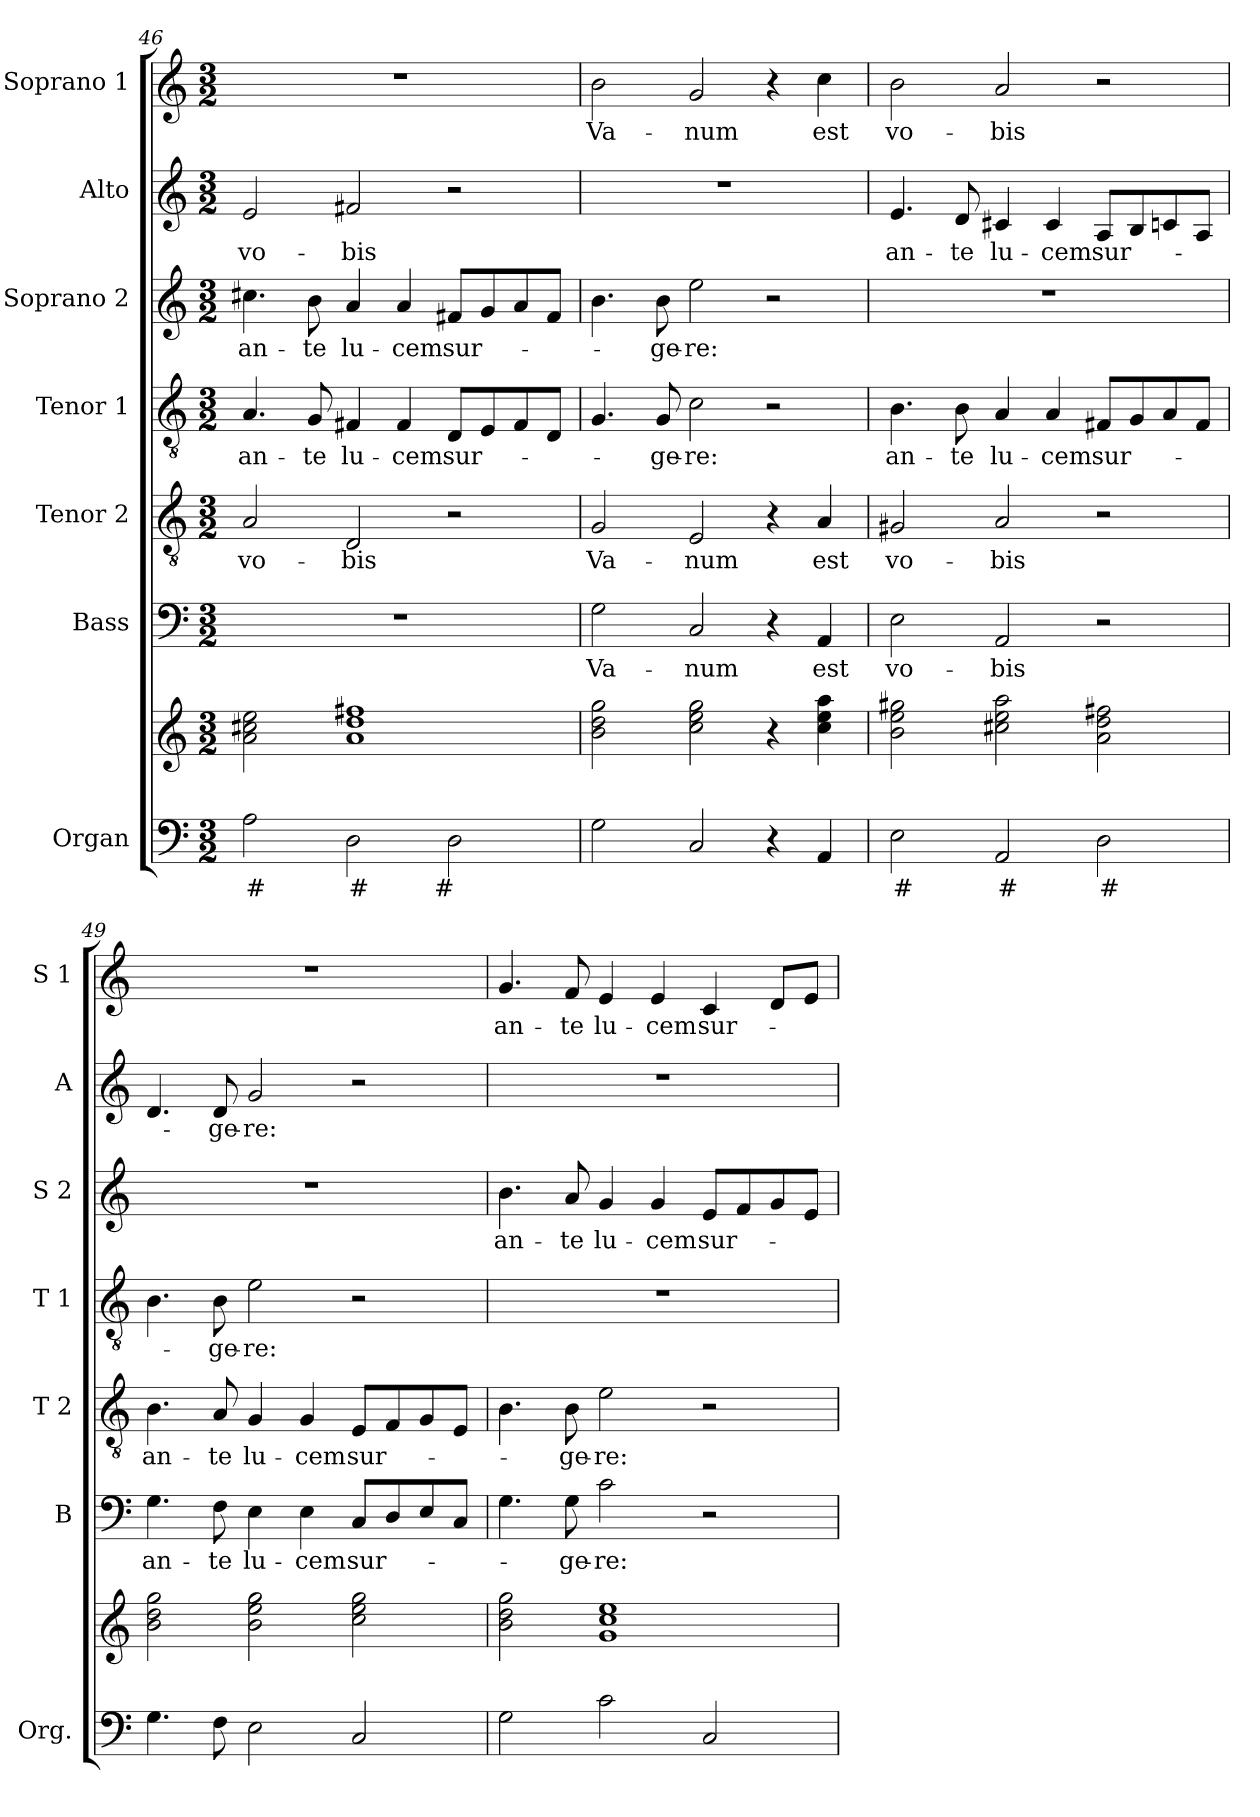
**kern	**text	**kern	**kern	**text	**kern	**text	**kern	**text	**kern	**text	**kern	**text	**kern	**text
*part7	*part7	*part7	*part6	*part6	*part5	*part5	*part4	*part4	*part3	*part3	*part2	*part2	*part1	*part1
*staff8	*staff8	*staff7	*staff6	*staff6	*staff5	*staff5	*staff4	*staff4	*staff3	*staff3	*staff2	*staff2	*staff1	*staff1
*I"Organ	*	*	*I"Bass	*	*I"Tenor 2	*	*I"Tenor 1	*	*I"Soprano 2	*	*I"Alto	*	*I"Soprano 1	*
*I'Org.	*	*	*I'B	*	*I'T 2	*	*I'T 1	*	*I'S 2	*	*I'A	*	*I'S 1	*
*clefF4	*	*clefG2	*clefF4	*	*clefGv2	*	*clefGv2	*	*clefG2	*	*clefG2	*	*clefG2	*
*k[]	*	*k[]	*k[]	*	*k[]	*	*k[]	*	*k[]	*	*k[]	*	*k[]	*
*M3/2	*	*M3/2	*M3/2	*	*M3/2	*	*M3/2	*	*M3/2	*	*M3/2	*	*M3/2	*
=46	=46	=46	=46	=46	=46	=46	=46	=46	=46	=46	=46	=46	=46	=46
!	!LO:LY:b	!	!	!	!	!LO:LY:b	!	!LO:LY:b	!	!LO:LY:b	!	!LO:LY:b	!	!
2A\	#	2a!\ 2cc#X!\ 2ee!\	1.r	.	2A/	vo-	4.A/	an-	4.cc#X\	an-	2e/	vo-	1.r	.
!	!	!	!	!	!	!	!	!LO:LY:b	!	!LO:LY:b	!	!	!	!
.	.	.	.	.	.	.	8G/	-te	8b\	-te	.	.	.	.
!	!LO:LY:b	!	!	!	!	!LO:LY:b	!	!LO:LY:b	!	!LO:LY:b	!	!LO:LY:b	!	!
2D\	#	1a! 1dd! 1ff#X!	.	.	2D/	-bis	4F#X/	lu-	4a/	lu-	2f#X/	-bis	.	.
!	!	!	!	!	!	!	!	!LO:LY:b	!	!LO:LY:b	!	!	!	!
.	.	.	.	.	.	.	4F#/	-cem	4a/	-cem	.	.	.	.
!	!LO:LY:b	!	!	!	!	!	!	!LO:LY:b	!	!LO:LY:b	!	!	!	!
2D\	#	.	.	.	2r	.	8D/L	sur-	8f#X/L	sur-	2r	.	.	.
.	.	.	.	.	.	.	8E/	.	8g/	.	.	.	.	.
.	.	.	.	.	.	.	8F#/	.	8a/	.	.	.	.	.
.	.	.	.	.	.	.	8D/J	.	8f#/J	.	.	.	.	.
!!LO:PB:g=z
=47	=47	=47	=47	=47	=47	=47	=47	=47	=47	=47	=47	=47	=47	=47
!	!	!	!	!LO:LY:b	!	!LO:LY:b	!	!	!	!	!	!	!	!LO:LY:b
2G\	.	2b!\ 2dd!\ 2gg!\	2G\	Va-	2G/	Va-	4.G/	.	4.b\	.	1.r	.	2b\	Va-
!	!	!	!	!	!	!	!	!LO:LY:b	!	!LO:LY:b	!	!	!	!
.	.	.	.	.	.	.	8G/	-ge-	8b\	-ge-	.	.	.	.
!	!	!	!	!LO:LY:b	!	!LO:LY:b	!	!LO:LY:b	!	!LO:LY:b	!	!	!	!LO:LY:b
2C/	.	2cc!\ 2ee!\ 2gg!\	2C/	-num	2E/	-num	2c\	-re:	2ee\	-re:	.	.	2g/	-num
4r	.	4r	4r	.	4r	.	2r	.	2r	.	.	.	4r	.
!	!	!	!	!LO:LY:b	!	!LO:LY:b	!	!	!	!	!	!	!	!LO:LY:b
4AA/	.	4cc!\ 4ee!\ 4aa!\	4AA/	est	4A/	est	.	.	.	.	.	.	4cc\	est
=48	=48	=48	=48	=48	=48	=48	=48	=48	=48	=48	=48	=48	=48	=48
!	!LO:LY:b	!	!	!LO:LY:b	!	!LO:LY:b	!	!LO:LY:b	!	!	!	!LO:LY:b	!	!LO:LY:b
2E\	#	2b!\ 2ee!\ 2gg#X!\	2E\	vo-	2G#X/	vo-	4.B\	an-	1.r	.	4.e/	an-	2b\	vo-
!	!	!	!	!	!	!	!	!LO:LY:b	!	!	!	!LO:LY:b	!	!
.	.	.	.	.	.	.	8B\	-te	.	.	8d/	-te	.	.
!	!LO:LY:b	!	!	!LO:LY:b	!	!LO:LY:b	!	!LO:LY:b	!	!	!	!LO:LY:b	!	!LO:LY:b
2AA/	#	2cc#X!\ 2ee!\ 2aa!\	2AA/	-bis	2A/	-bis	4A/	lu-	.	.	4c#X/	lu-	2a/	-bis
!	!	!	!	!	!	!	!	!LO:LY:b	!	!	!	!LO:LY:b	!	!
.	.	.	.	.	.	.	4A/	-cem	.	.	4c#/	-cem	.	.
!	!LO:LY:b	!	!	!	!	!	!	!LO:LY:b	!	!	!	!LO:LY:b	!	!
2D\	#	2a!\ 2dd!\ 2ff#X!\	2r	.	2r	.	8F#X/L	sur-	.	.	8A/L	sur-	2r	.
.	.	.	.	.	.	.	8G/	.	.	.	8B/	.	.	.
.	.	.	.	.	.	.	8A/	.	.	.	8cn/	.	.	.
.	.	.	.	.	.	.	8F#/J	.	.	.	8A/J	.	.	.
=49	=49	=49	=49	=49	=49	=49	=49	=49	=49	=49	=49	=49	=49	=49
!	!	!	!	!LO:LY:b	!	!LO:LY:b	!	!	!	!	!	!	!	!
4.G\	.	2b!\ 2dd!\ 2gg!\	4.G\	an-	4.B\	an-	4.B\	.	1.r	.	4.d/	.	1.r	.
!	!	!	!	!LO:LY:b	!	!LO:LY:b	!	!LO:LY:b	!	!	!	!LO:LY:b	!	!
8F\	.	.	8F\	-te	8A/	-te	8B\	-ge-	.	.	8d/	-ge-	.	.
!	!	!	!	!LO:LY:b	!	!LO:LY:b	!	!LO:LY:b	!	!	!	!LO:LY:b	!	!
2E\	.	2b!\ 2ee!\ 2gg!\	4E\	lu-	4G/	lu-	2e\	-re:	.	.	2g/	-re:	.	.
!	!	!	!	!LO:LY:b	!	!LO:LY:b	!	!	!	!	!	!	!	!
.	.	.	4E\	-cem	4G/	-cem	.	.	.	.	.	.	.	.
!	!	!	!	!LO:LY:b	!	!LO:LY:b	!	!	!	!	!	!	!	!
2C/	.	2cc!\ 2ee!\ 2gg!\	8C/L	sur-	8E/L	sur-	2r	.	.	.	2r	.	.	.
.	.	.	8D/	.	8F/	.	.	.	.	.	.	.	.	.
.	.	.	8E/	.	8G/	.	.	.	.	.	.	.	.	.
.	.	.	8C/J	.	8E/J	.	.	.	.	.	.	.	.	.
=50	=50	=50	=50	=50	=50	=50	=50	=50	=50	=50	=50	=50	=50	=50
!	!	!	!	!	!	!	!	!	!	!LO:LY:b	!	!	!	!LO:LY:b
2G\	.	2b!\ 2dd!\ 2gg!\	4.G\	.	4.B\	.	1.r	.	4.b\	an-	1.r	.	4.g/	an-
!	!	!	!	!LO:LY:b	!	!LO:LY:b	!	!	!	!LO:LY:b	!	!	!	!LO:LY:b
.	.	.	8G\	-ge-	8B\	-ge-	.	.	8a/	-te	.	.	8f/	-te
!	!	!	!	!LO:LY:b	!	!LO:LY:b	!	!	!	!LO:LY:b	!	!	!	!LO:LY:b
2c\	.	1g! 1cc! 1ee!	2c\	-re:	2e\	-re:	.	.	4g/	lu-	.	.	4e/	lu-
!	!	!	!	!	!	!	!	!	!	!LO:LY:b	!	!	!	!LO:LY:b
.	.	.	.	.	.	.	.	.	4g/	-cem	.	.	4e/	-cem
!	!	!	!	!	!	!	!	!	!	!LO:LY:b	!	!	!	!LO:LY:b
2C/	.	.	2r	.	2r	.	.	.	8e/L	sur-	.	.	4c/	sur-
.	.	.	.	.	.	.	.	.	8f/	.	.	.	.	.
.	.	.	.	.	.	.	.	.	8g/	.	.	.	8d/L	.
.	.	.	.	.	.	.	.	.	8e/J	.	.	.	8e/J	.
=	=	=	=	=	=	=	=	=	=	=	=	=	=	=
*-	*-	*-	*-	*-	*-	*-	*-	*-	*-	*-	*-	*-	*-	*-
